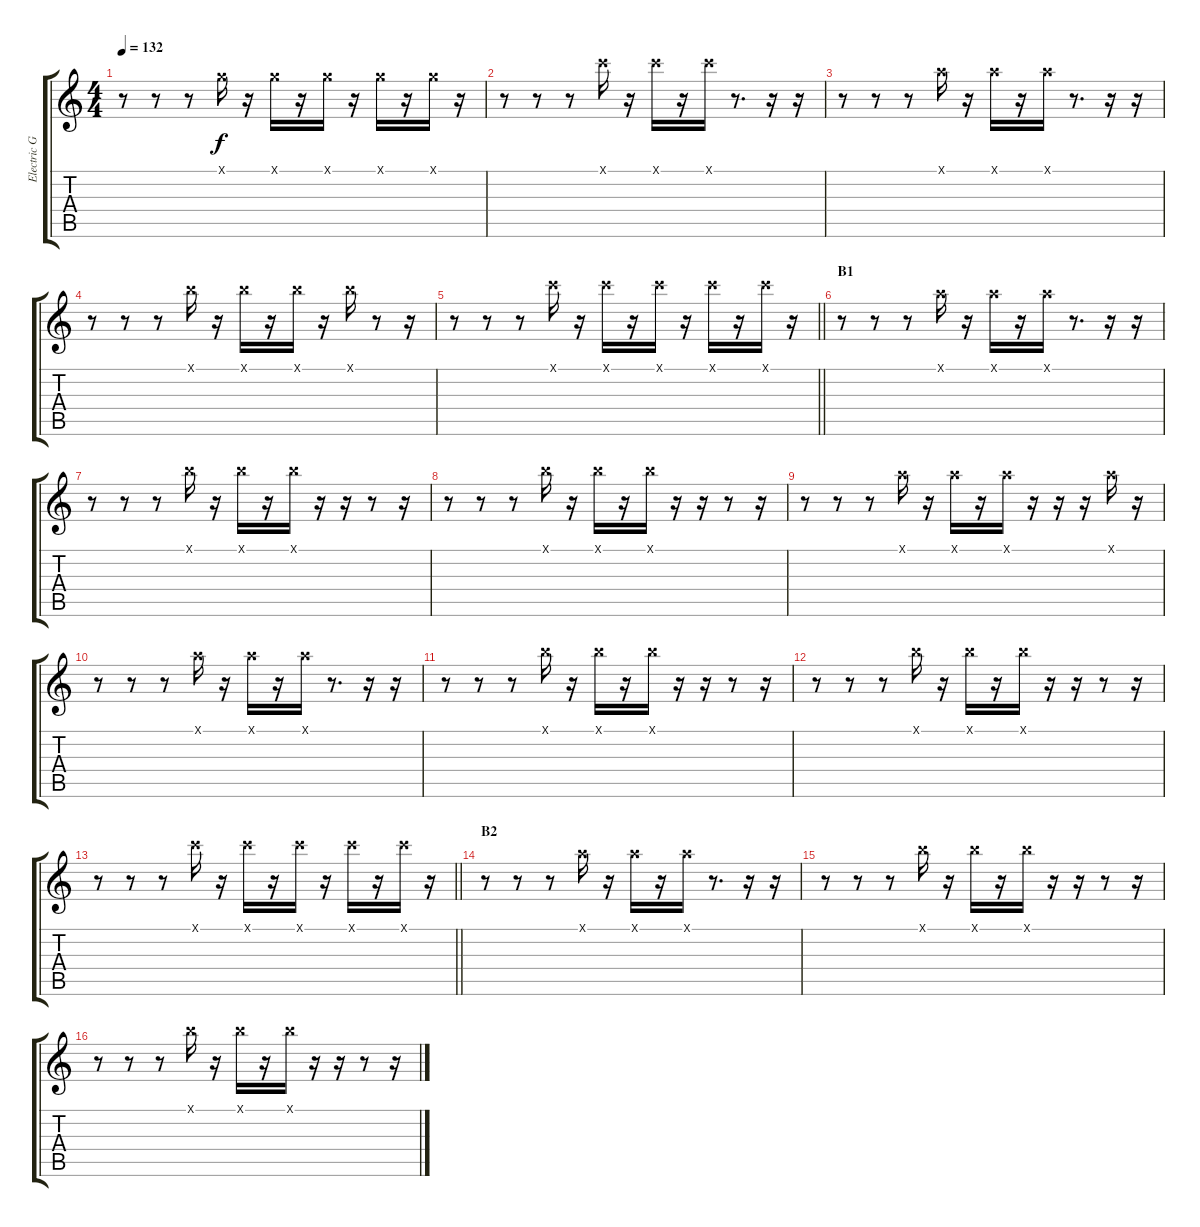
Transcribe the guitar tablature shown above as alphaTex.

\track ("Electric Guitar (Muted)" "Electric G") {instrument electricguitarclean}
\staff {score tabs}
\tuning (E4 B3 G3 D3 A2 E2) {hide}
\ts (4 4)
\tempo 132
\clef g2
\ks c
r.8{dy f} r.8 r.8 3.1{x}.16 r.16 3.1{x}.16 r.16 3.1{x}.16 r.16 3.1{x}.16 r.16 3.1{x}.16 r.16 |
r.8 r.8 r.8 8.1{x}.16 r.16 8.1{x}.16 r.16 8.1{x}.16 r.8{d} r.16 r.16 |
r.8 r.8 r.8 5.1{x}.16 r.16 5.1{x}.16 r.16 5.1{x}.16 r.8{d} r.16 r.16 |
r.8 r.8 r.8 7.1{x}.16 r.16 7.1{x}.16 r.16 7.1{x}.16 r.16 7.1{x}.16 r.8 r.16 |
\barLineRight lightlight
r.8 r.8 r.8 8.1{x}.16 r.16 8.1{x}.16 r.16 8.1{x}.16 r.16 8.1{x}.16 r.16 8.1{x}.16 r.16 |
\section ("" "B1")
r.8 r.8 r.8 5.1{x}.16 r.16 5.1{x}.16 r.16 5.1{x}.16 r.8{d} r.16 r.16 |
r.8 r.8 r.8 7.1{x}.16 r.16 7.1{x}.16 r.16 7.1{x}.16 r.16 r.16 r.8 r.16 |
r.8 r.8 r.8 7.1{x}.16 r.16 7.1{x}.16 r.16 7.1{x}.16 r.16 r.16 r.8 r.16 |
r.8 r.8 r.8 5.1{x}.16 r.16 5.1{x}.16 r.16 5.1{x}.16 r.16 r.16 r.16 5.1{x}.16 r.16 |
r.8 r.8 r.8 5.1{x}.16 r.16 5.1{x}.16 r.16 5.1{x}.16 r.8{d} r.16 r.16 |
r.8 r.8 r.8 7.1{x}.16 r.16 7.1{x}.16 r.16 7.1{x}.16 r.16 r.16 r.8 r.16 |
r.8 r.8 r.8 7.1{x}.16 r.16 7.1{x}.16 r.16 7.1{x}.16 r.16 r.16 r.8 r.16 |
\barLineRight lightlight
r.8 r.8 r.8 8.1{x}.16 r.16 8.1{x}.16 r.16 8.1{x}.16 r.16 8.1{x}.16 r.16 8.1{x}.16 r.16 |
\section ("" "B2")
r.8 r.8 r.8 5.1{x}.16 r.16 5.1{x}.16 r.16 5.1{x}.16 r.8{d} r.16 r.16 |
r.8 r.8 r.8 7.1{x}.16 r.16 7.1{x}.16 r.16 7.1{x}.16 r.16 r.16 r.8 r.16 |
r.8 r.8 r.8 7.1{x}.16 r.16 7.1{x}.16 r.16 7.1{x}.16 r.16 r.16 r.8 r.16
